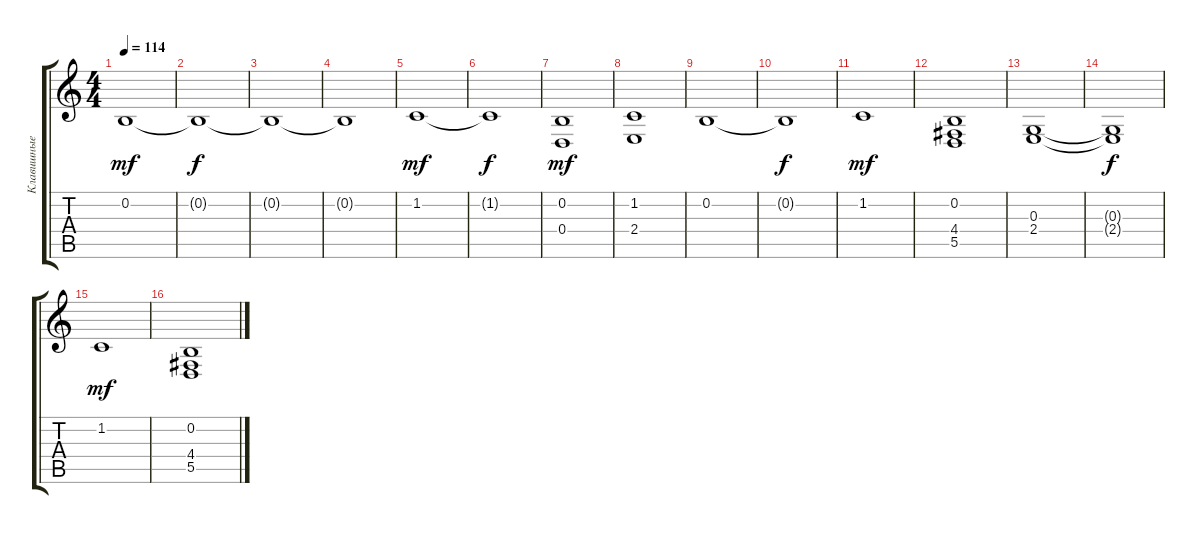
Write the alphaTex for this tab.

\track ("Клавишные" "Клавишные") {instrument stringensemble2}
\staff {score tabs}
\tuning (E4 B3 G3 D3 A2 E2) {hide}
\ts (4 4)
\tempo 114
\clef g2
\ks c
0.2.1{dy mf} |
0.2{t}.1{dy f} |
0.2{t}.1 |
0.2{t}.1 |
1.2.1{dy mf} |
1.2{t}.1{dy f} |
(0.2 0.4).1{dy mf} |
(1.2 2.4).1 |
0.2.1 |
0.2{t}.1{dy f} |
1.2.1{dy mf} |
(0.2 4.4 5.5).1 |
(0.3 2.4).1 |
(0.3{t} 2.4{t}).1{dy f} |
1.2.1{dy mf} |
(0.2 4.4 5.5).1
